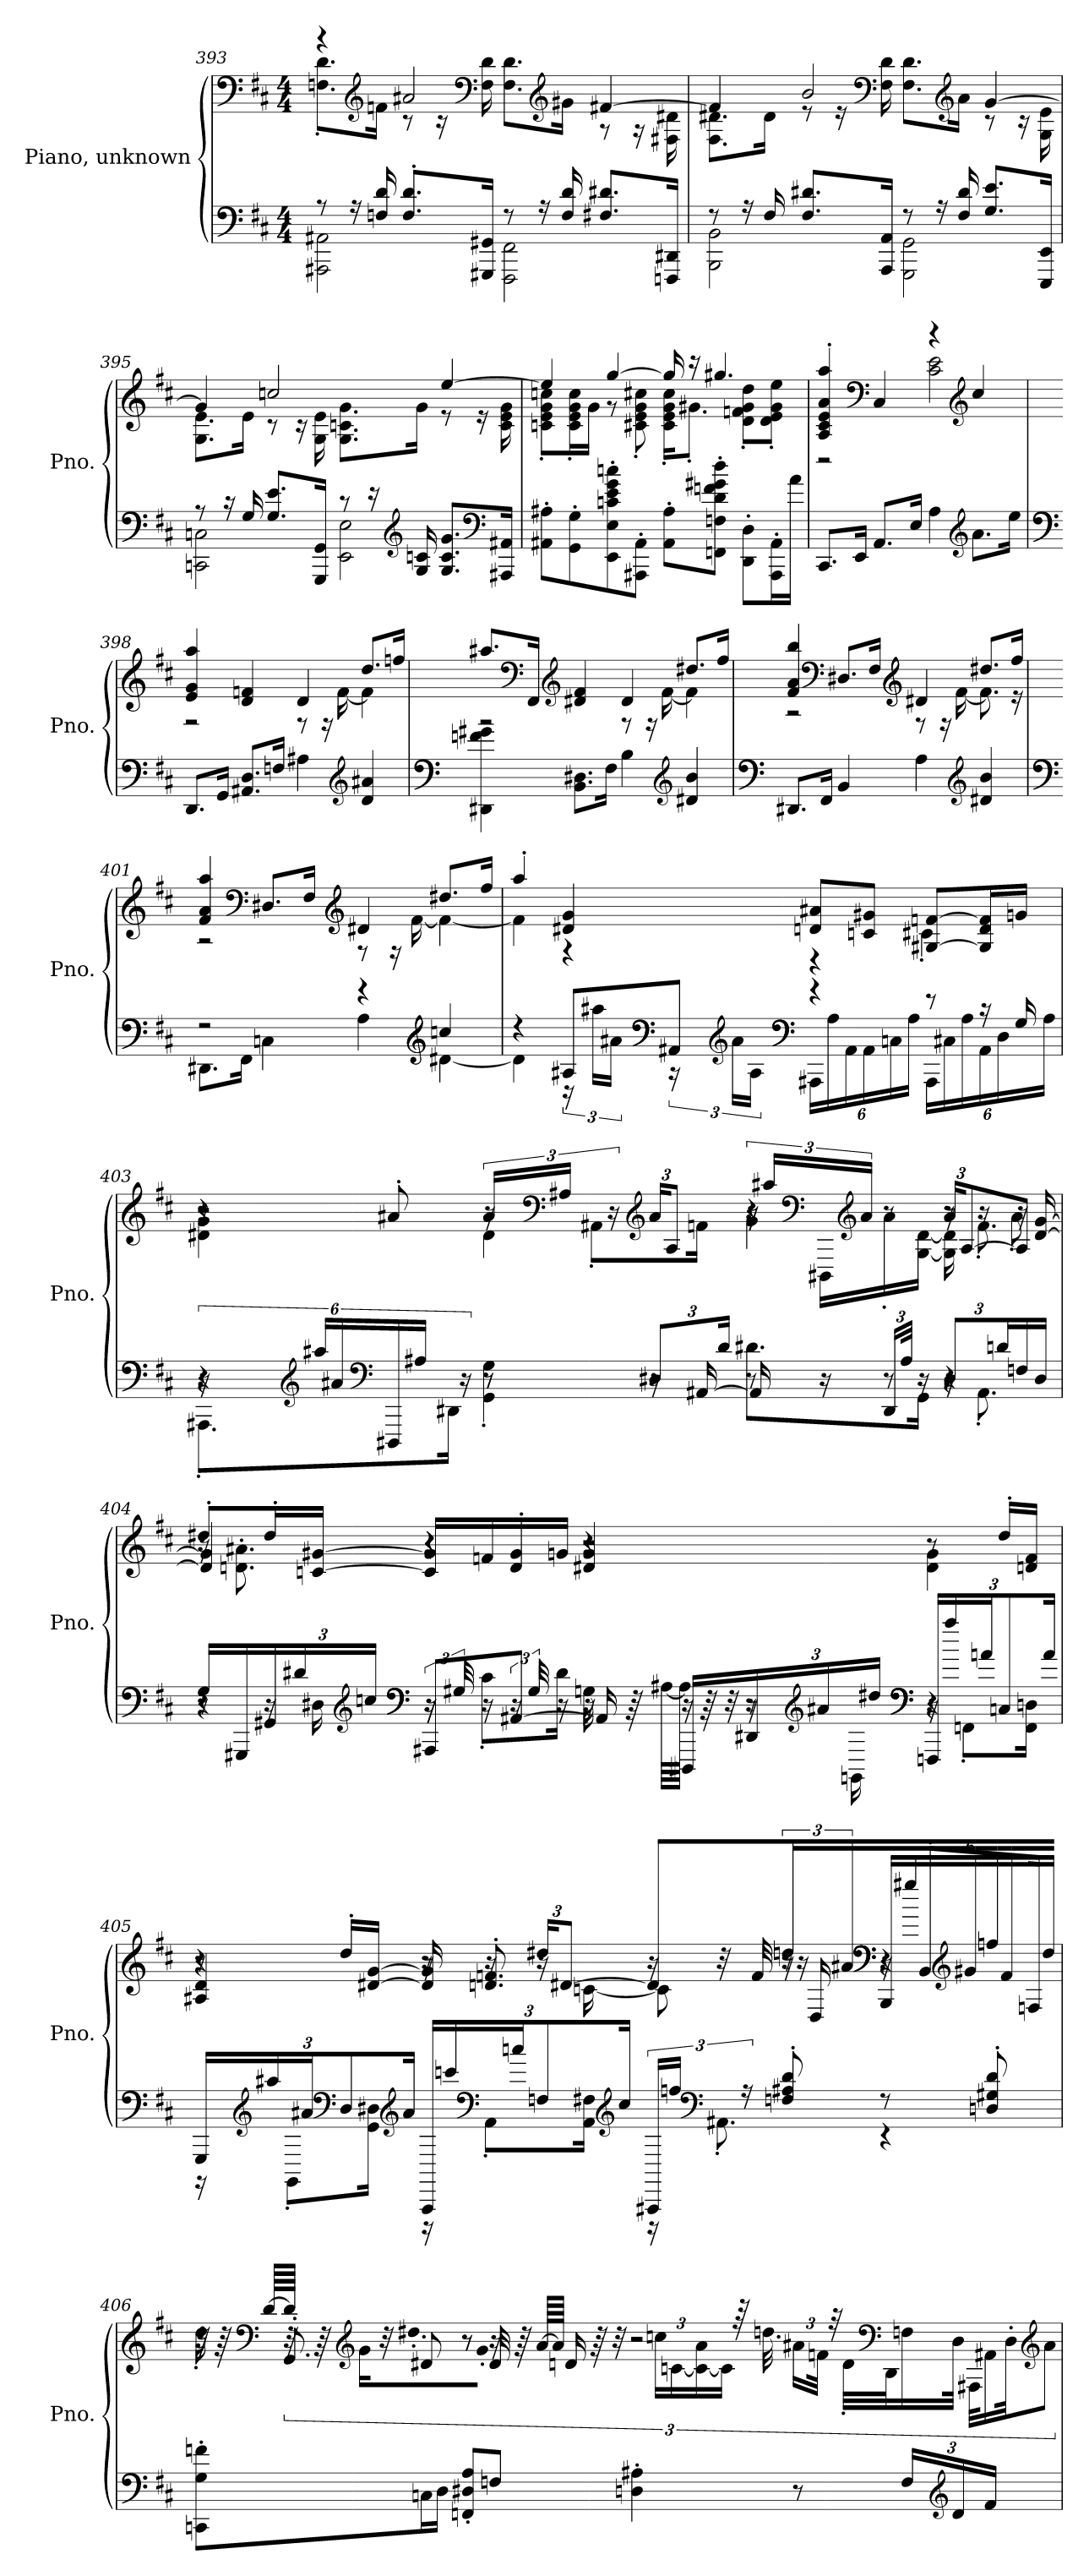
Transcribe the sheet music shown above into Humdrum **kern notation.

**kern	**kern
*part1	*part1
*staff2	*staff1
*I"Piano, unknown	*
*I'Pno.	*
!!LO:LB:g=z
*clefF4	*clefF4
*k[f#c#]	*k[f#c#]
*M4/4	*M4/4
=393	=393
*^	*^
8r	2AAA#X\ 2AA#X\	4r	8.Fn\' 8.d\'L
16r	.	.	.
*	*	*clefG2	*
16Fn/ 16d/	.	.	16fn\Jk
8.F/' 8.d/'L	.	2a#X/	8r
.	.	.	16r
*	*	*clefF4	*
16GGG#X/ 16GG#X/Jk	.	.	16F\ 16d\
8r	2FFF#\ 2FF#\	.	8.F\ 8.d\L
16r	.	.	.
*	*	*clefG2	*
16F/ 16d/	.	.	16g#X\Jk
8.F#X/ 8.d#X/L	.	[4f#X/	8r
.	.	.	16r
16FFFn/ 16DD#X/Jk	.	.	16F#X\ 16d#X\
=394	=394	=394	=394
8r	2BBB\ 2BB\	4f#/]	8.F#\ 8.d#X\L
16r	.	.	.
16F#/	.	.	16d#\Jk
8.F#/ 8.d#X/L	.	2b/	8r
.	.	.	16r
*	*	*clefF4	*
16AAA/ 16AA/Jk	.	.	16F#\ 16d#\
8r	2GGG\ 2GG\	.	8.F#\ 8.d#\L
16r	.	.	.
*	*	*clefG2	*
16F#/ 16d#/	.	.	16a\Jk
8.G/ 8.e/L	.	[4g/	8r
.	.	.	16r
16EEE/ 16EE/Jk	.	.	16G\ 16e\
!!LO:LB:g=z	!!
=395	=395	=395	=395
8r	2CCn\ 2Cn\	4g/]	8.G\ 8.e\L
16r	.	.	.
16G/	.	.	16e\Jk
8.G/ 8.e/L	.	2ccn/	8r
.	.	.	16r
16GGG/ 16GG/Jk	.	.	16G\ 16e\
8r	2EE\ 2E\	.	8.G\ 8.cn\ 8.g\L
16r	.	.	.
*clefG2	*	*	*
16G/ 16cn/	.	.	16g\Jk
8.G/ 8.c/ 8.g/L	.	[4ee/	8r
.	.	.	16r
*clefF4	*	*	*
16AAA#X/ 16AA#X/Jk	.	.	16c\ 16e\ 16g\
*v	*v	*	*
=396	=396	=396
8AA#X\' 8A#X\'L	4ee/]	8cn\' 8e\' 8g\' 8ccn\'L
8GG\' 8G\'	.	16c\' 16e\' 16g\' 16cc\'L
.	.	16g\JJ
8EE\' 8E\' 8cn\' 8e\' 8g\' 8ccn\'	[4gg/	8r
8AAA#X\' 8AA#\'J	.	8c#X\' 8e\' 8g\' 8cc#X\'
8AA#\' 8A#\'L	16gg/]	16c#\' 16e\' 16g\' 16cc#\'KL
.	16r	8.g#X'\J
8FFn\' 8Fn\' 8d\' 8fn\' 8g#X\' 8dd\'J	4.gg#X/	.
8DD\' 8D\'L	.	8d\' 8fn\' 8g#\' 8dd\'L
16AAA#\' 16AA#\'L	.	8d\' 8e\' 8g#\' 8ee\'J
16a\JJ	.	.
!!LO:LB:g=z	!!
=397	=397	=397
8.CC#/L	4A/' 4c#/' 4e/' 4a/' 4aa/'	2r
16EE/Jk	.	.
*	*clefF4	*
8.AA/L	4C#/	.
16E/Jk	.	.
4A\	4r	2c#\ 2e\
*clefG2	*clefG2	*
8.a\L	4cc#/	.
16ee\Jk	.	.
=398	=398	=398
*clefF4	*	*
8.DD/L	4e/ 4g/ 4aa/	2r
16GG/Jk	.	.
8.AA#X/ 8.D/L	4d/ 4fn/	.
16Fn/Jk	.	.
4A#X\	4d/	8r
.	.	16r
.	.	[16f\
*clefG2	*	*
4d/ 4a#X/	8.dd/L	4f\]
.	16ffn/Jk	.
!!LO:LB:g=z	!!
=399	=399	=399
*clefF4	*	*
4DD#X\ 4fn\ 4g#X\	8.aa#X/L	2r
*	*clefF4	*
.	16FF#/Jk	.
*	*clefG2	*
8.BB\ 8.D#X\L	4d#X/ 4f#/	.
16F#\Jk	.	.
4B\	4d#/	8r
.	.	16r
.	.	[16f#\
*clefG2	*	*
4d#X/ 4b/	8.dd#X/L	4f#\]
.	16ff#/Jk	.
=400	=400	=400
*clefF4	*	*
8.DD#X/L	4f#/ 4a/ 4bb/	2r
16FF#/Jk	.	.
*	*clefF4	*
4BB/	8.D#X/L	.
.	16F#/Jk	.
*	*clefG2	*
4A\	4d#X/	8r
.	.	16r
.	.	[16f#\
*clefG2	*	*
4d#X/ 4b/	8.dd#X/L	8.f#\]
.	16ff#/Jk	16r
!!LO:PB:g=z	!!
=401	=401	=401
*clefF4	*	*
*^	*	*
2r	8.DD#X\L	4f#/ 4a/ 4aa/	2r
.	16FF#\Jk	.	.
*	*	*clefF4	*
.	4Cn\	8.D#X/L	.
.	.	16F#/Jk	.
*	*	*clefG2	*
4r	4A\	4d#X/	8r
.	.	.	16r
.	.	.	[16f#\
*clefG2	*	*	*
4ccn/	[4d#X\	8.dd#X/L	4f#\_
.	.	16ff#/Jk	.
!!LO:LB:g=z	!!
=402	=402	=402	=402
4r	4d#\]	4aa'/	4f#\]
8A#X/L	24r	4d#X/ 4g/	4r
.	24aa#X\LL	.	.
.	24a#X\JJ	.	.
*clefF4	*	*	*
8AA#X/J	24r	.	.
*clefG2	*	*	*
.	24a#\LL	.	.
.	24A#\JJ	.	.
*clefF4	*	*	*
*	*Xbrackettup	*	*
4r	24AAA#X\LL	8dn/ 8a#X/L	4r
.	24A#\	.	.
.	24AA#\	.	.
.	24AA#\	8cn/ 8g#X/J	.
.	24Cn\	.	.
.	24A#\JJ	.	.
8r	24AAA#\LL	[8G#X/ [8fn/L	4c#X'\
.	24C#X\	.	.
.	24A#\	.	.
16r	24AA#\	16G#/] 16d/ 16f/]L	.
.	24D\	.	.
16G/	.	16gn/JJ	.
.	24A#\JJ	.	.
*v	*v	*	*
*	*v	*v
!!LO:LB:g=z
=403	=403
*brackettup	*
*^	*^
*	*^	*	*^
*	*	*	*	*	*^
24r	8.AAA#X'\L	4r	8r	4r	2r	4d#X\ 4g\
*clefG2	*	*	*	*	*	*
24aa#X/LL	.	.	.	.	.	.
24a#X/	.	.	.	.	.	.
*clefF4	*	*	*	*	*	*
24DDD#X/	.	.	8a#X'/	.	.	.
24A#X/JJ	.	.	.	.	.	.
.	16DD#X\Jk	.	.	.	.	.
24r	.	.	.	.	.	.
8r	4GG\' 4G\'	8r	24a#/LL	4d#\	.	16r
*	*	*	*clefF4	*	*	*
.	.	.	24A#X/JJ	.	.	.
.	.	.	.	.	.	8AA#X'\L
.	.	.	24r	.	.	.
*	*	*	*clefG2	*	*	*
*Xbrackettup	*	*	*	*	*	*
12D#X/L	.	16r	24a#/KL	.	.	.
.	.	.	12A#/J	.	.	.
.	.	[16AA#X/	.	.	.	16fn\Jk
24d/Jk	.	.	.	.	.	.
8r	8.d#X\L	16AA#/]	24r	4g\	4r	16r
.	.	.	24aa#X/LL	.	.	.
*	*	*	*clefF4	*	*	*
.	.	16r	.	.	.	16DDD#X\LL
*	*	*	*clefG2	*	*	*
.	.	.	24a#/JJ	.	.	.
24DD#/LL	.	8r	8r	.	.	16a#'\
48A#/JJk	.	.	.	.	.	.
16r	16GG\Jk	.	.	.	.	[16G\ [16d#\JJ
*	*	*	*Xbrackettup	*	*	*
12D#/L	16r	4r	24a#/KL	16r	8r	16G\] 16d#\]
.	.	.	[12A#/	.	.	.
.	8.AA#'\	.	.	8.f'\	.	16r
24dn/L	.	.	.	.	.	.
16Fn/	.	.	8A#/J]	.	16r	8a#'\
16D#/JJ	.	.	.	.	[16d#/ [16g/	.
*	*	*	*	*	*v	*v
!!LO:LB:g=z
=404	=404	=404	=404	=404	=404
16G/LL	8r	4r	8dd#X'/L	4d#/] 4g/]	16r
16GGG#X/	.	.	.	.	8.dn\' 8.a#X\'
24GG#X/	16r	.	16dd#'/L	.	.
24d#X/	.	.	.	.	.
.	16D#X\	.	[16cn/ [16g#X/JJ	.	.
*clefG2	*	*	*	*	*
24ccn/JJ	.	.	.	.	.
*clefF4	*	*	*	*	*
*brackettup	*	*	*	*	*
24r	16r	8AAA#X/L	16c/] 16g#/]LL	4r	4r
48G#X/	.	.	.	.	.
16r	8c#'\L	.	16fn/	.	.
24r	.	[8AA#X/J	16d/' 16g#/'	.	.
48G#/	.	.	.	.	.
16r	16d#\Jk	.	16gn/JJ	.	.
16r	32Gn\	16AA#/]	4d#X/ 4g/	2r	4r
.	64r	.	.	.	.
.	[64A#X\LLLL	.	.	.	.
16DDD#X/LL	64A#\JJJJ]	16r	.	.	.
.	64r	.	.	.	.
.	32r	.	.	.	.
*Xbrackettup	*	*	*	*	*
24DD#X/	16r	8r	.	.	.
*clefG2	*	*	*	*	*
24a#X/	.	.	.	.	.
.	16GGn\	.	.	.	.
24dd#X/JJ	.	.	.	.	.
*clefF4	*	*	*	*	*
24FFFn/LL	16r	4r	8r	.	4d#\ 4g\
24aa/	.	.	.	.	.
.	8FFn'\L	.	.	.	.
24an/J	.	.	.	.	.
12Cn/	.	.	16dd#'/LL	.	.
.	16FF\ 16Dn\Jk	.	16dn/ 16f/JJ	.	.
24a/Jk	.	.	.	.	.
*	*v	*v	*	*	*
!!LO:LB:g=z	!!	!!
=405	=405	=405	=405	=405
24GGG/LL	16r	8r	4r	4A#X/ 4d/
*clefG2	*	*	*	*
24aa#X/	.	.	.	.
.	8GG'\L	.	.	.
24a#X/J	.	.	.	.
*clefF4	*	*	*	*
12D/	.	16dd'/LL	.	.
.	16GG\ 16D#X\Jk	[16d#X/ [16g/JJ	.	.
*clefG2	*	*	*	*
24a#/Jk	.	.	.	.
24AAA/LL	16r	16d#/] 16g/]	8r	16r
24cccn/	.	.	.	.
*clefF4	*	*	*	*
.	8AA'\L	16r	.	8.dn/' 8.fn/'
24ccn/J	.	.	.	.
12Fn/	.	24dd#X/KL	16r	.
.	.	[12d#X/J	.	.
.	16AA\ 16F#X\Jk	.	[16cn\	.
*clefG2	*	*	*	*
24cc/Jk	.	.	.	.
*brackettup	*	*	*	*
24AAA#X/LL	16r	8d#/L]	8c\]	16r
24ffn/JJ	.	.	.	.
*clefF4	*	*	*	*
.	8.AA#X'\	.	.	32r
24r	.	.	.	.
.	.	.	.	32f/
*	*	*brackettup	*	*
8Fn/' 8A#X/' 8d/'	.	24ddn/Jk	8r	16r
.	.	24r	.	.
.	.	.	.	16D/
.	.	24a#X/	.	.
*	*	*clefF4	*	*
*	*	*Xbrackettup	*	*
8r	4r	24BBB/LL	4r	16r
.	.	24gg#X/	.	.
.	.	.	.	8BB'/L
*	*	*clefG2	*	*
.	.	24g#X/	.	.
8Dn/' 8G#X/' 8d/'	.	24ffn/	.	.
.	.	24f/	.	.
.	.	.	.	16Fn/Jk
.	.	24dd/JJ	.	.
*v	*v	*	*	*
!!LO:LB:g=z	!!	!!
=406	=406	=406	=406
8CCn\' 8G\' 8fn\'L	32r	16dd'\	16r
.	64r	.	.
*	*clefF4	*	*
.	[64d/LLLL	.	.
*	*	*brackettup	*
.	64d/JJJJ]	48r	8.GG'/
.	64r	.	.
*	*clefG2	*	*
.	.	24g\LL	.
.	32r	.	.
16Cn\L	8d#X/	16.dd#X'\	.
16D\JJ	.	.	.
.	.	32g'\JJk	.
*	*	*Xbrackettup	*
8FFn/' 8D#X/' 8A/'L	8r	24ccn\LL	8r
.	.	[24cn\	.
.	.	24c\_ 24a\	.
8Fn/J	32d#/	16c\JJ]	16r
.	64r	.	.
.	[64a/LLLL	.	.
.	64a/JJJJ]	64r	16dn/
.	64r	32.ddn\	.
.	32r	.	.
4Dn\' 4A#X\'	2r	24a#X\LL	2r
.	.	48fn\JJk	.
.	.	32r	.
.	.	32d'\LLL	.
*	*clefF4	*	*
.	.	32DD\J	.
.	.	16Fn\	.
.	.	32D\JJk	.
8r	.	32AAA#X\KLL	.
.	.	16AA#X\	.
.	.	32D'\JK	.
*	*clefG2	*	*
*Xbrackettup	*	*	*
24F/LL	.	[8a#\J	.
*clefG2	*	*	*
24d/	.	.	.
24f/JJ	.	.	.
*	*v	*v	*v
=	=
*-	*-
